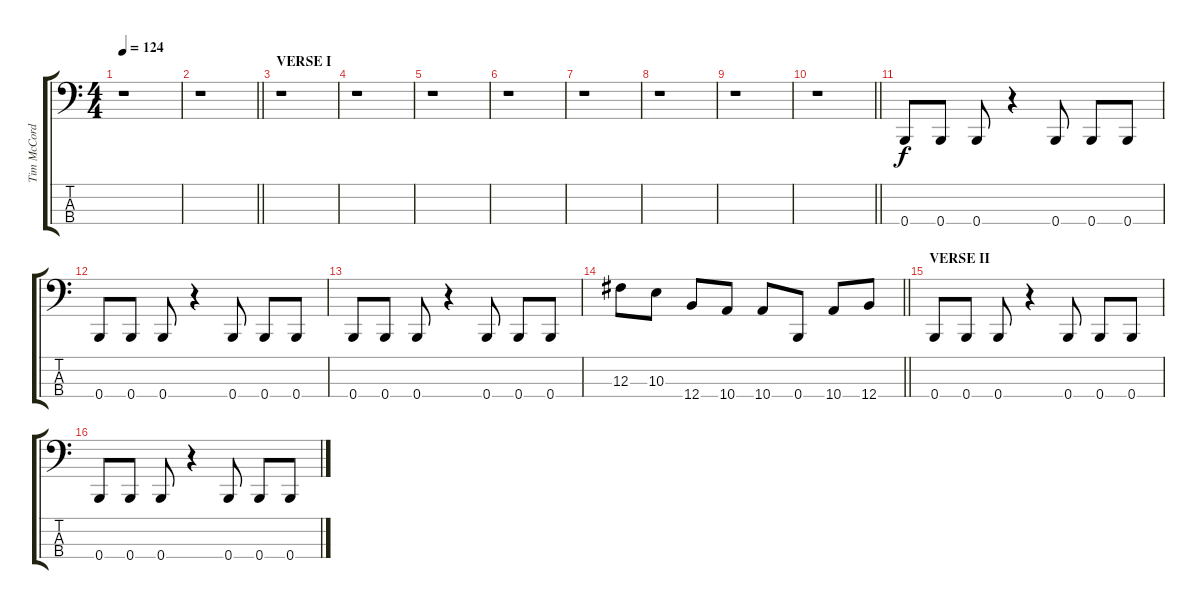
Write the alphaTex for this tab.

\track ("Tim McCord - bass guitar" "Tim McCord") {instrument electricbassfinger}
\staff {score tabs}
\tuning (E2 B1 Gb1 B0) {hide}
\ts (4 4)
\tempo 124
\clef f4
\ks c
r.1{dy f instrument electricbassfinger} |
\barLineRight lightlight
r.1 |
\section ("" "VERSE I")
r.1 |
r.1 |
r.1 |
r.1 |
r.1 |
r.1 |
r.1 |
\barLineRight lightlight
r.1 |
\section ("" "")
0.4.8 0.4.8 0.4.8 r.4 0.4.8 0.4.8 0.4.8 |
0.4.8 0.4.8 0.4.8 r.4 0.4.8 0.4.8 0.4.8 |
0.4.8 0.4.8 0.4.8 r.4 0.4.8 0.4.8 0.4.8 |
\barLineRight lightlight
12.3.8 10.3.8 12.4.8 10.4.8 10.4.8 0.4.8 10.4.8 12.4.8 |
\section ("" "VERSE II")
0.4.8 0.4.8 0.4.8 r.4 0.4.8 0.4.8 0.4.8 |
0.4.8 0.4.8 0.4.8 r.4 0.4.8 0.4.8 0.4.8
